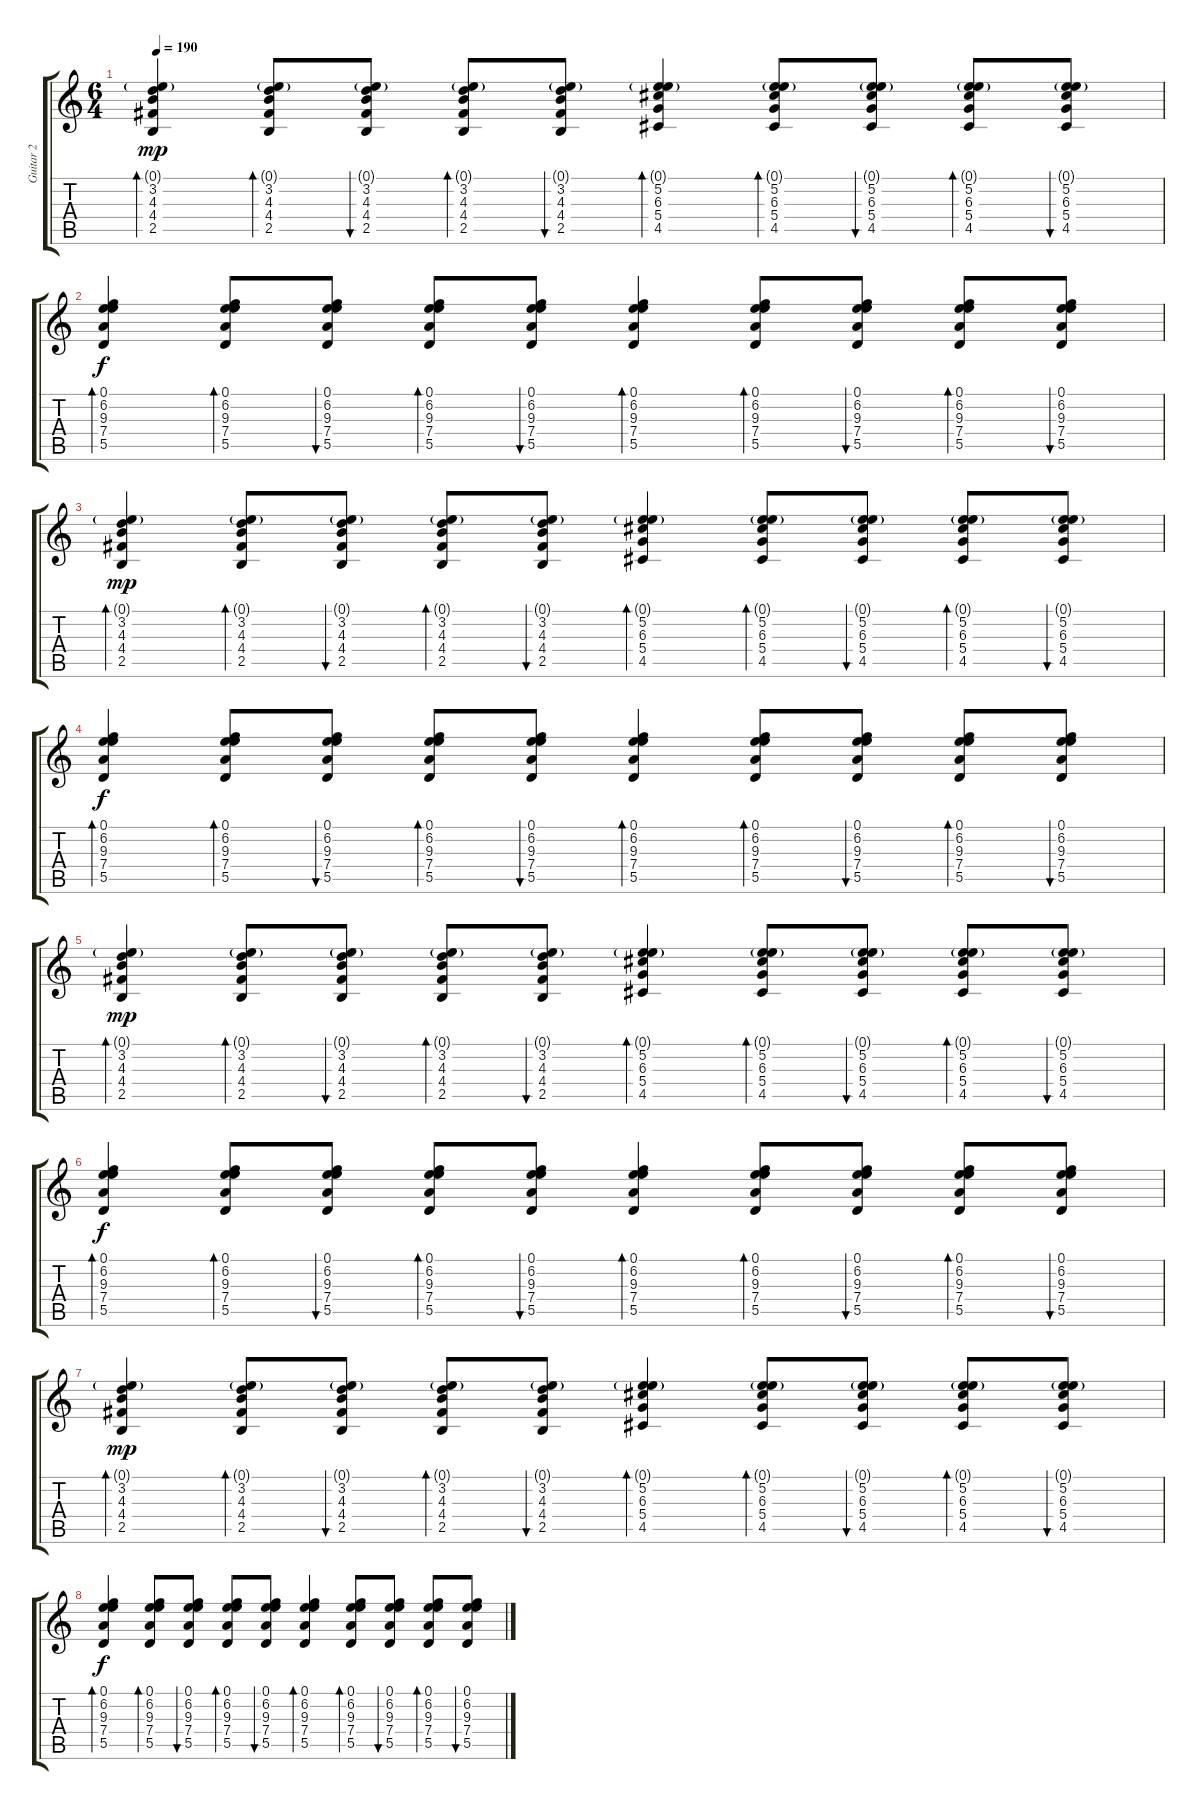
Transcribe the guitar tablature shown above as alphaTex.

\track ("Guitar 2" "Guitar 2") {instrument distortionguitar}
\staff {score tabs}
\tuning (E4 B3 G3 D3 A2 E2) {hide}
\ts (6 4)
\tempo 190
\clef g2
\ks c
(0.1{g} 3.2 4.3 4.4 2.5).4{bd 240 dy mp volume 10 balance 16} (0.1{g} 3.2 4.3 4.4 2.5).8{bd 120} (0.1{g} 3.2 4.3 4.4 2.5).8{bu 120} (0.1{g} 3.2 4.3 4.4 2.5).8{bd 120} (0.1{g} 3.2 4.3 4.4 2.5).8{bu 120} (0.1{g} 5.2 6.3 5.4 4.5).4{bd 120} (0.1{g} 5.2 6.3 5.4 4.5).8{bd 120} (0.1{g} 5.2 6.3 5.4 4.5).8{bu 120} (0.1{g} 5.2 6.3 5.4 4.5).8{bd 120} (0.1{g} 5.2 6.3 5.4 4.5).8{bu 120} |
(0.1 6.2 9.3 7.4 5.5).4{bd 120 dy f} (0.1 6.2 9.3 7.4 5.5).8{bd 120} (0.1 6.2 9.3 7.4 5.5).8{bu 120} (0.1 6.2 9.3 7.4 5.5).8{bd 120} (0.1 6.2 9.3 7.4 5.5).8{bu 120} (0.1 6.2 9.3 7.4 5.5).4{bd 120} (0.1 6.2 9.3 7.4 5.5).8{bd 120} (0.1 6.2 9.3 7.4 5.5).8{bu 120} (0.1 6.2 9.3 7.4 5.5).8{bd 120} (0.1 6.2 9.3 7.4 5.5).8{bu 120} |
(0.1{g} 3.2 4.3 4.4 2.5).4{bd 240 dy mp volume 10 balance 16} (0.1{g} 3.2 4.3 4.4 2.5).8{bd 120} (0.1{g} 3.2 4.3 4.4 2.5).8{bu 120} (0.1{g} 3.2 4.3 4.4 2.5).8{bd 120} (0.1{g} 3.2 4.3 4.4 2.5).8{bu 120} (0.1{g} 5.2 6.3 5.4 4.5).4{bd 120} (0.1{g} 5.2 6.3 5.4 4.5).8{bd 120} (0.1{g} 5.2 6.3 5.4 4.5).8{bu 120} (0.1{g} 5.2 6.3 5.4 4.5).8{bd 120} (0.1{g} 5.2 6.3 5.4 4.5).8{bu 120} |
(0.1 6.2 9.3 7.4 5.5).4{bd 120 dy f} (0.1 6.2 9.3 7.4 5.5).8{bd 120} (0.1 6.2 9.3 7.4 5.5).8{bu 120} (0.1 6.2 9.3 7.4 5.5).8{bd 120} (0.1 6.2 9.3 7.4 5.5).8{bu 120} (0.1 6.2 9.3 7.4 5.5).4{bd 120} (0.1 6.2 9.3 7.4 5.5).8{bd 120} (0.1 6.2 9.3 7.4 5.5).8{bu 120} (0.1 6.2 9.3 7.4 5.5).8{bd 120} (0.1 6.2 9.3 7.4 5.5).8{bu 120} |
(0.1{g} 3.2 4.3 4.4 2.5).4{bd 240 dy mp volume 10 balance 16} (0.1{g} 3.2 4.3 4.4 2.5).8{bd 120} (0.1{g} 3.2 4.3 4.4 2.5).8{bu 120} (0.1{g} 3.2 4.3 4.4 2.5).8{bd 120} (0.1{g} 3.2 4.3 4.4 2.5).8{bu 120} (0.1{g} 5.2 6.3 5.4 4.5).4{bd 120} (0.1{g} 5.2 6.3 5.4 4.5).8{bd 120} (0.1{g} 5.2 6.3 5.4 4.5).8{bu 120} (0.1{g} 5.2 6.3 5.4 4.5).8{bd 120} (0.1{g} 5.2 6.3 5.4 4.5).8{bu 120} |
(0.1 6.2 9.3 7.4 5.5).4{bd 120 dy f} (0.1 6.2 9.3 7.4 5.5).8{bd 120} (0.1 6.2 9.3 7.4 5.5).8{bu 120} (0.1 6.2 9.3 7.4 5.5).8{bd 120} (0.1 6.2 9.3 7.4 5.5).8{bu 120} (0.1 6.2 9.3 7.4 5.5).4{bd 120} (0.1 6.2 9.3 7.4 5.5).8{bd 120} (0.1 6.2 9.3 7.4 5.5).8{bu 120} (0.1 6.2 9.3 7.4 5.5).8{bd 120} (0.1 6.2 9.3 7.4 5.5).8{bu 120} |
(0.1{g} 3.2 4.3 4.4 2.5).4{bd 240 dy mp volume 10 balance 16} (0.1{g} 3.2 4.3 4.4 2.5).8{bd 120} (0.1{g} 3.2 4.3 4.4 2.5).8{bu 120} (0.1{g} 3.2 4.3 4.4 2.5).8{bd 120} (0.1{g} 3.2 4.3 4.4 2.5).8{bu 120} (0.1{g} 5.2 6.3 5.4 4.5).4{bd 120} (0.1{g} 5.2 6.3 5.4 4.5).8{bd 120} (0.1{g} 5.2 6.3 5.4 4.5).8{bu 120} (0.1{g} 5.2 6.3 5.4 4.5).8{bd 120} (0.1{g} 5.2 6.3 5.4 4.5).8{bu 120} |
(0.1 6.2 9.3 7.4 5.5).4{bd 120 dy f} (0.1 6.2 9.3 7.4 5.5).8{bd 120} (0.1 6.2 9.3 7.4 5.5).8{bu 120} (0.1 6.2 9.3 7.4 5.5).8{bd 120} (0.1 6.2 9.3 7.4 5.5).8{bu 120} (0.1 6.2 9.3 7.4 5.5).4{bd 120} (0.1 6.2 9.3 7.4 5.5).8{bd 120} (0.1 6.2 9.3 7.4 5.5).8{bu 120} (0.1 6.2 9.3 7.4 5.5).8{bd 120} (0.1 6.2 9.3 7.4 5.5).8{bu 120}
